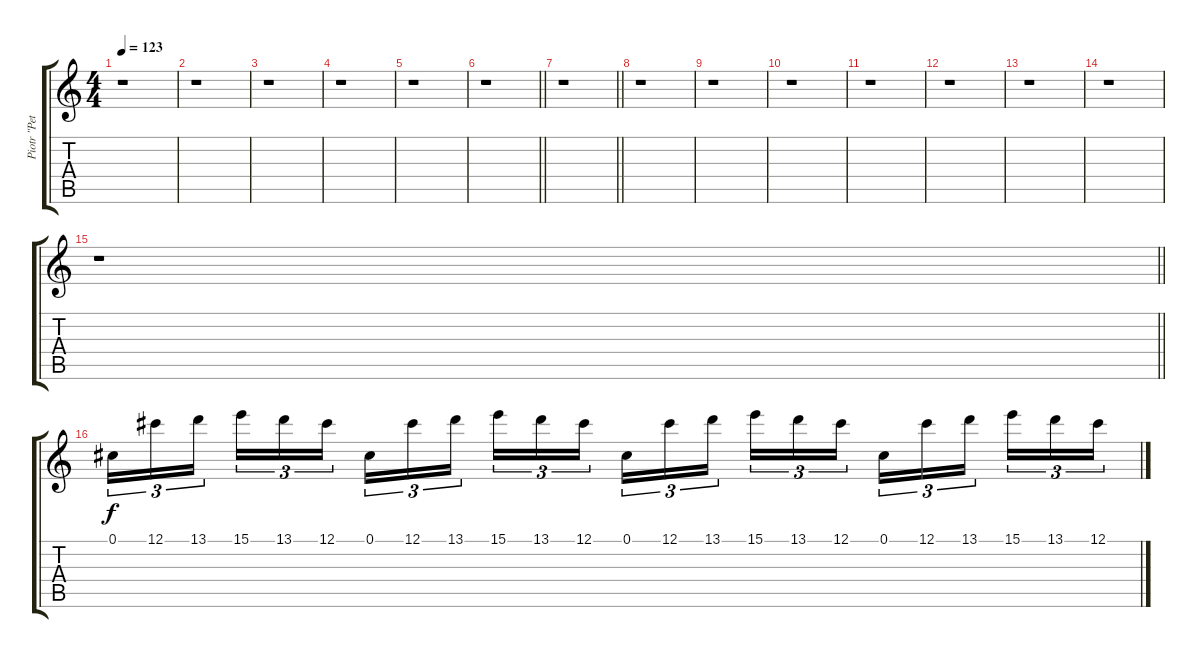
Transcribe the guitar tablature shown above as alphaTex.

\track ("Piotr \"Peter\" Wiwczarek (Lead)" "Piotr \"Pet") {instrument distortionguitar}
\staff {score tabs}
\tuning (Db4 Ab3 E3 B2 Gb2 Db2) {hide}
\ts (4 4)
\tempo 123
\clef g2
\ks c
r.1{dy f} |
r.1 |
r.1 |
r.1 |
r.1 |
\barLineRight lightlight
r.1 |
\barLineRight lightlight
r.1 |
r.1 |
r.1 |
r.1 |
r.1 |
r.1 |
r.1 |
r.1 |
\barLineRight lightlight
r.1 |
0.1.16{tu (3 2)} 12.1.16{tu (3 2)} 13.1.16{tu (3 2) beam splitsecondary} 15.1.16{tu (3 2)} 13.1.16{tu (3 2)} 12.1.16{tu (3 2)} 0.1.16{tu (3 2)} 12.1.16{tu (3 2)} 13.1.16{tu (3 2) beam splitsecondary} 15.1.16{tu (3 2)} 13.1.16{tu (3 2)} 12.1.16{tu (3 2)} 0.1.16{tu (3 2)} 12.1.16{tu (3 2)} 13.1.16{tu (3 2) beam splitsecondary} 15.1.16{tu (3 2)} 13.1.16{tu (3 2)} 12.1.16{tu (3 2)} 0.1.16{tu (3 2)} 12.1.16{tu (3 2)} 13.1.16{tu (3 2) beam splitsecondary} 15.1.16{tu (3 2)} 13.1.16{tu (3 2)} 12.1.16{tu (3 2)}
